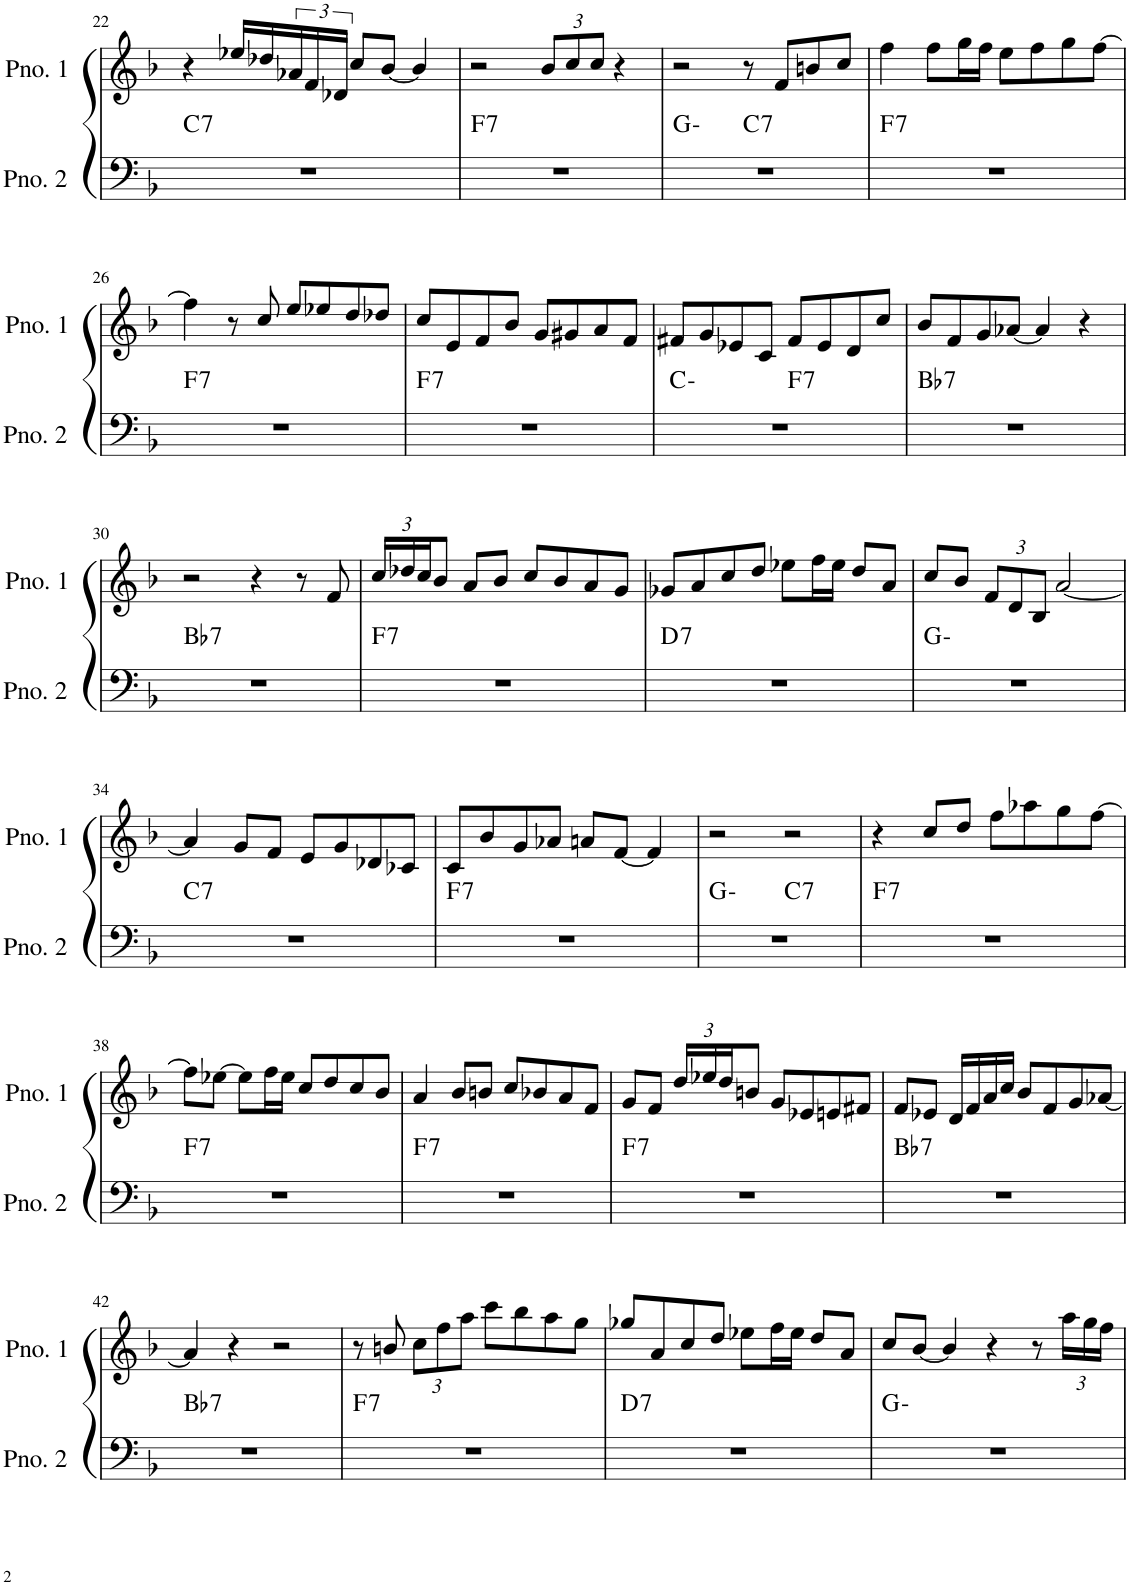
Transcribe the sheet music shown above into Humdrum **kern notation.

**kern	**harte	**kern
*part2	*part2	*part1
*staff2	*	*staff1
*I"ピアノ 2	*	*I"ピアノ 1
!!LO:PB:g=z
*clefF4	*	*clefG2
*k[b-]	*	*k[b-]
*M4/4	*	*M4/4
=22	=22	=22
!	!LO:H:kt=7	!
1r	C:7	4r
.	.	16ee-X/LL
.	.	16dd-X/
.	.	24a-X/
.	.	24f/
.	.	24d-X/JJ
.	.	8cc/L
.	.	[8b-/J
.	.	4b-/]
=23	=23	=23
!	!LO:H:kt=7	!
1r	F:7	2r
*	*	*Xbrackettup
.	.	12b-/L
.	.	12cc/
.	.	12cc/J
.	.	4r
=24	=24	=24
*^	*	*
1r	2ryy	G:min	2r
!	!	!LO:H:kt=7	!
.	2ryy	C:7	8r
.	.	.	8f/L
.	.	.	8bn/
.	.	.	8cc/J
=25	=25	=25	=25
!	!	!LO:H:kt=7	!
*v	*v	*	*
1r	F:7	4ff\
.	.	8ff\L
.	.	16gg\L
.	.	16ff\JJ
.	.	8ee\L
.	.	8ff\
.	.	8gg\
.	.	[8ff\J
!!LO:LB:g=z
=26	=26	=26
!	!LO:H:kt=7	!
1r	F:7	4ff\]
.	.	8r
.	.	8cc/
.	.	8ee/L
.	.	8ee-X/
.	.	8dd/
.	.	8dd-X/J
=27	=27	=27
!	!LO:H:kt=7	!
1r	F:7	8cc/L
.	.	8e/
.	.	8f/
.	.	8b-/J
.	.	8g/L
.	.	8g#X/
.	.	8a/
.	.	8f/J
=28	=28	=28
*^	*	*
1r	2ryy	C:min	8f#X/L
.	.	.	8g/
.	.	.	8e-X/
.	.	.	8c/J
!	!	!LO:H:kt=7	!
.	2ryy	F:7	8f#/L
.	.	.	8e-/
.	.	.	8d/
.	.	.	8cc/J
=29	=29	=29	=29
!	!	!LO:H:kt=7	!
*v	*v	*	*
1r	Bb:7	8b-/L
.	.	8f/
.	.	8g/
.	.	[8a-X/J
.	.	4a-/]
.	.	4r
!!LO:LB:g=z
=30	=30	=30
!	!LO:H:kt=7	!
1r	Bb:7	2r
.	.	4r
.	.	8r
.	.	8f/
=31	=31	=31
!	!LO:H:kt=7	!
1r	F:7	24cc/LL
.	.	24dd-X/
.	.	24cc/J
.	.	8b-/J
.	.	8a/L
.	.	8b-/J
.	.	8cc/L
.	.	8b-/
.	.	8a/
.	.	8g/J
=32	=32	=32
!	!LO:H:kt=7	!
1r	D:7	8g-X/L
.	.	8a/
.	.	8cc/
.	.	8dd/J
.	.	8ee-X\L
.	.	16ff\L
.	.	16ee-\JJ
.	.	8dd/L
.	.	8a/J
=33	=33	=33
1r	G:min	8cc/L
.	.	8b-/J
.	.	12f/L
.	.	12d/
.	.	12B-/J
.	.	[2a/
!!LO:LB:g=z
=34	=34	=34
!	!LO:H:kt=7	!
1r	C:7	4a/]
.	.	8g/L
.	.	8f/J
.	.	8e/L
.	.	8g/
.	.	8d-X/
.	.	8c-X/J
=35	=35	=35
!	!LO:H:kt=7	!
1r	F:7	8c/L
.	.	8b-/
.	.	8g/
.	.	8a-X/J
.	.	8an/L
.	.	[8f/J
.	.	4f/]
=36	=36	=36
*^	*	*
1r	2ryy	G:min	2r
!	!	!LO:H:kt=7	!
.	2ryy	C:7	2r
=37	=37	=37	=37
!	!	!LO:H:kt=7	!
*v	*v	*	*
1r	F:7	4r
.	.	8cc/L
.	.	8dd/J
.	.	8ff\L
.	.	8aa-X\
.	.	8gg\
.	.	[8ff\J
!!LO:LB:g=z
=38	=38	=38
!	!LO:H:kt=7	!
1r	F:7	8ff\L]
.	.	[8ee-X\J
.	.	8ee-\L]
.	.	16ff\L
.	.	16ee-\JJ
.	.	8cc/L
.	.	8dd/
.	.	8cc/
.	.	8b-/J
=39	=39	=39
!	!LO:H:kt=7	!
1r	F:7	4a/
.	.	8b-/L
.	.	8bn/J
.	.	8cc/L
.	.	8b-X/
.	.	8a/
.	.	8f/J
=40	=40	=40
!	!LO:H:kt=7	!
1r	F:7	8g/L
.	.	8f/J
.	.	24dd/LL
.	.	24ee-X/
.	.	24dd/J
.	.	8bn/J
.	.	8g/L
.	.	8e-X/
.	.	8en/
.	.	8f#X/J
=41	=41	=41
!	!LO:H:kt=7	!
1r	Bb:7	8f/L
.	.	8e-X/J
.	.	16d/LL
.	.	16f/
.	.	16a/
.	.	16cc/JJ
.	.	8b-/L
.	.	8f/
.	.	8g/
.	.	[8a-X/J
!!LO:LB:g=z
=42	=42	=42
!	!LO:H:kt=7	!
1r	Bb:7	4a-/]
.	.	4r
.	.	2r
=43	=43	=43
!	!LO:H:kt=7	!
1r	F:7	8r
.	.	8bn/
.	.	12cc\L
.	.	12ff\
.	.	12aa\J
.	.	8ccc\L
.	.	8bb-\
.	.	8aa\
.	.	8gg\J
=44	=44	=44
!	!LO:H:kt=7	!
1r	D:7	8gg-X/L
.	.	8a/
.	.	8cc/
.	.	8dd/J
.	.	8ee-X\L
.	.	16ff\L
.	.	16ee-\JJ
.	.	8dd/L
.	.	8a/J
=45	=45	=45
1r	G:min	8cc/L
.	.	[8b-/J
.	.	4b-/]
.	.	4r
.	.	8r
.	.	24aa\LL
.	.	24gg\
.	.	24ff\JJ
=	=	=
*-	*-	*-
